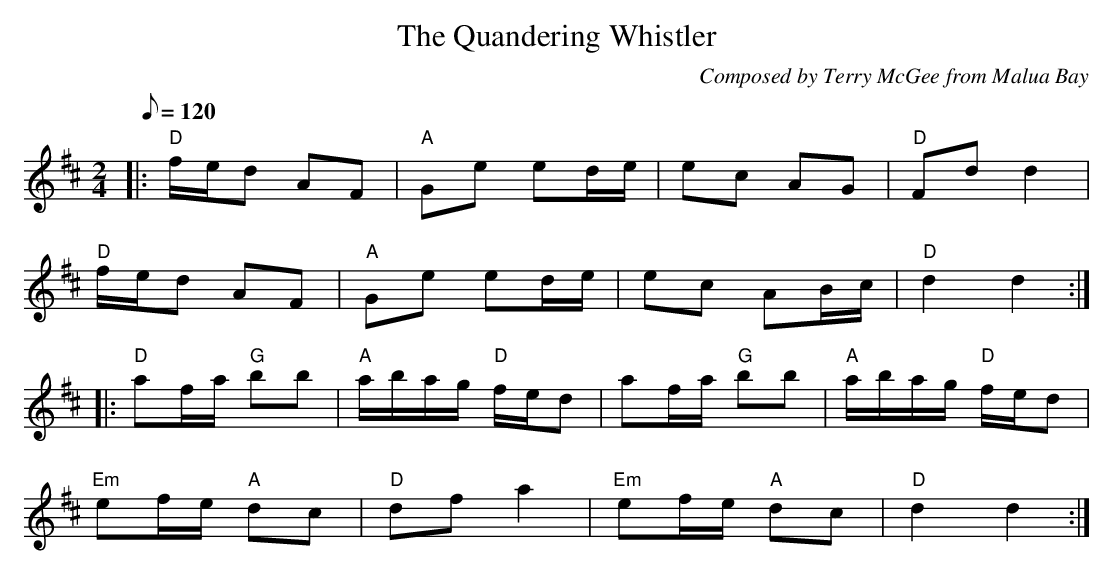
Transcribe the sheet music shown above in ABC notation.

X:1
T:Quandering Whistler, The
C:Composed by Terry McGee from Malua Bay
M:2/4
L:1/8
Q:120
K:D
|:"D"f/e/d AF|"A"Ge ed/e/|ec AG|"D"Fd d2|
"D"f/e/d AF|"A"Ge ed/e/|ec AB/c/|"D"d2d2:|
|:"D"af/a/ "G"bb|"A"a/b/a/g/ "D"f/e/d|af/a/ "G"bb|"A"a/b/a/g/ "D"f/e/d|
"Em"ef/e/ "A"dc|"D"df a2|"Em"ef/e/ "A"dc|"D"d2d2:|
